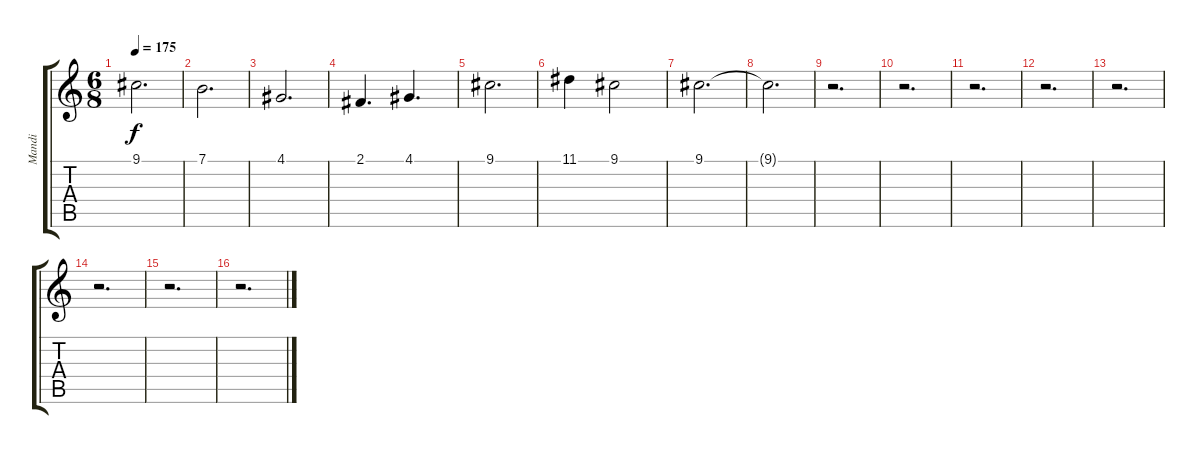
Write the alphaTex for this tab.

\track ("Mandi" "Mandi") {instrument voiceoohs}
\staff {score tabs}
\tuning (E4 B3 G3 D3 A2 E2) {hide}
\ts (6 8)
\tempo 175
\clef g2
\ks c
9.1.2{d dy f} |
7.1.2{d} |
4.1.2{d} |
2.1.4{d} 4.1.4{d} |
9.1.2{d} |
11.1.4 9.1.2 |
9.1.2{d} |
9.1{t}.2{d} |
r.2{d} |
r.2{d} |
r.2{d} |
r.2{d} |
r.2{d} |
r.2{d} |
r.2{d} |
r.2{d}
